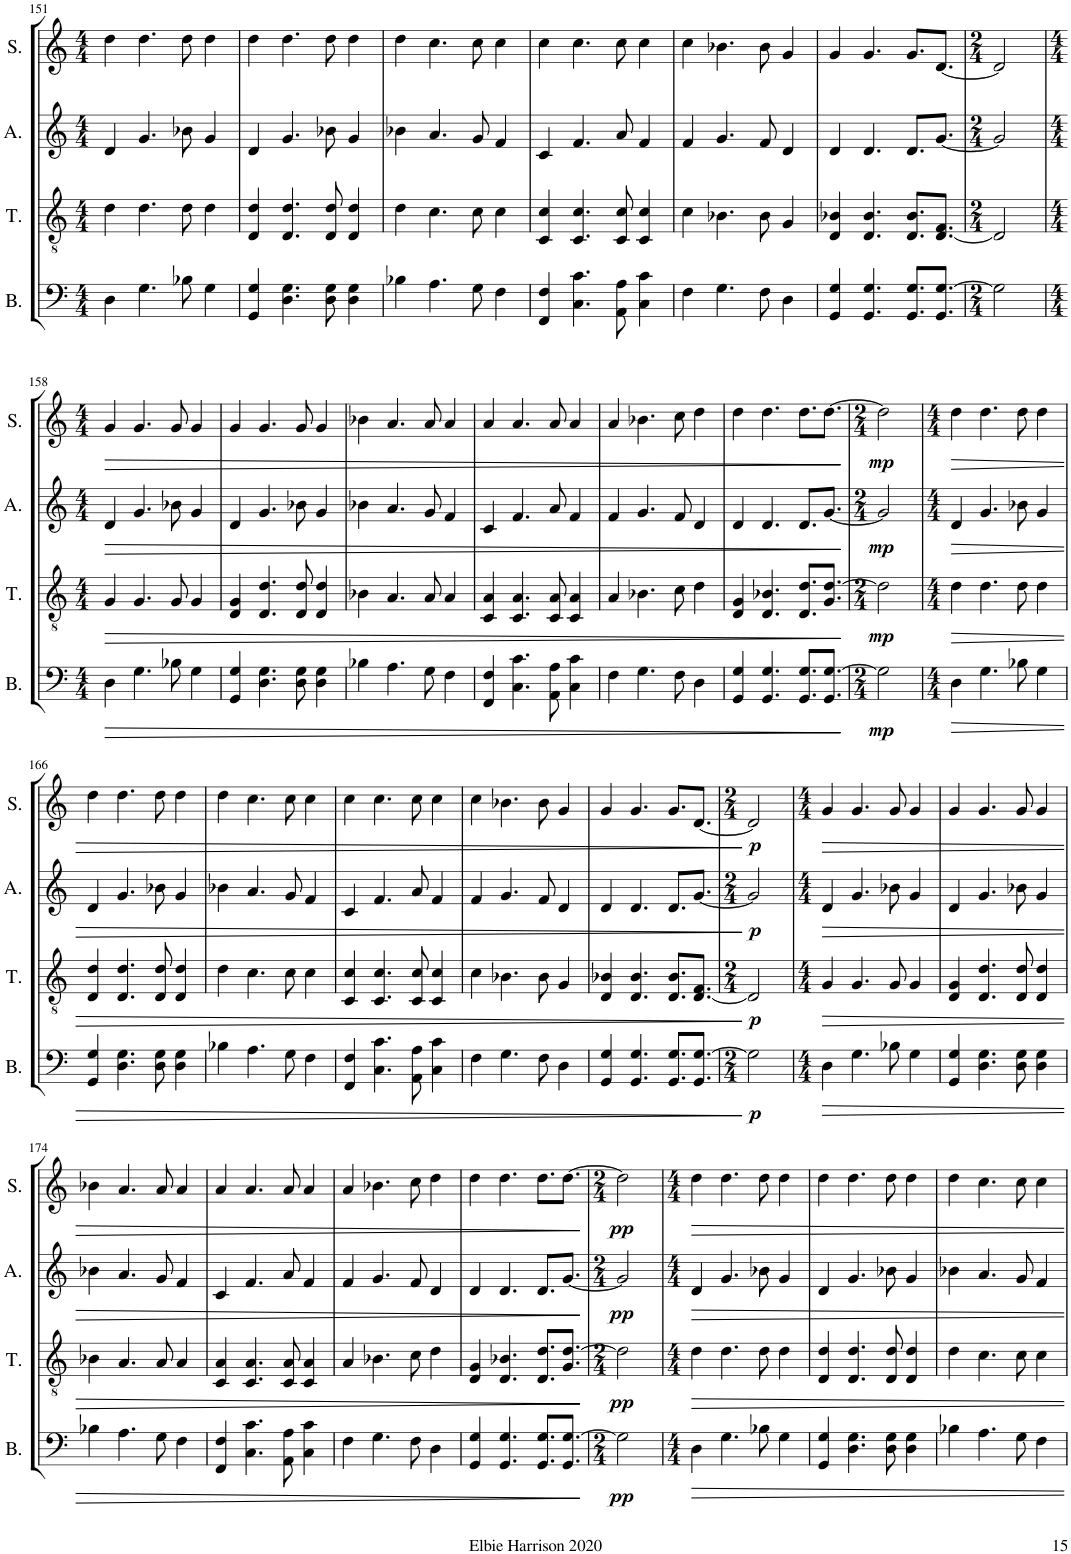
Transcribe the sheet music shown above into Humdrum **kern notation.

**kern	**dynam	**kern	**dynam	**kern	**dynam	**kern	**dynam
*part4	*part4	*part3	*part3	*part2	*part2	*part1	*part1
*staff4	*staff4	*staff3	*staff3	*staff2	*staff2	*staff1	*staff1
*I"Bass	*	*I"Tenor	*	*I"Alto	*	*I"Soprano	*
*I'B.	*	*I'T.	*	*I'A.	*	*I'S.	*
!!LO:PB:g=z
*clefF4	*	*clefGv2	*	*clefG2	*	*clefG2	*
*k[]	*	*k[]	*	*k[]	*	*k[]	*
*M4/4	*	*M4/4	*	*M4/4	*	*M4/4	*
=151	=151	=151	=151	=151	=151	=151	=151
4D\	.	4d\	.	4d/	.	4dd\	.
4.G\	.	4.d\	.	4.g/	.	4.dd\	.
8B-X\	.	8d\	.	8b-X\	.	8dd\	.
4G\	.	4d\	.	4g/	.	4dd\	.
=152	=152	=152	=152	=152	=152	=152	=152
4GG/ 4G/	.	4D/ 4d/	.	4d/	.	4dd\	.
4.D\ 4.G\	.	4.D/ 4.d/	.	4.g/	.	4.dd\	.
8D\ 8G\	.	8D/ 8d/	.	8b-X\	.	8dd\	.
4D\ 4G\	.	4D/ 4d/	.	4g/	.	4dd\	.
=153	=153	=153	=153	=153	=153	=153	=153
4B-X\	.	4d\	.	4b-X\	.	4dd\	.
4.A\	.	4.c\	.	4.a/	.	4.cc\	.
8G\	.	8c\	.	8g/	.	8cc\	.
4F\	.	4c\	.	4f/	.	4cc\	.
=154	=154	=154	=154	=154	=154	=154	=154
4FF/ 4F/	.	4C/ 4c/	.	4c/	.	4cc\	.
4.C\ 4.c\	.	4.C/ 4.c/	.	4.f/	.	4.cc\	.
8AA\ 8A\	.	8C/ 8c/	.	8a/	.	8cc\	.
4C\ 4c\	.	4C/ 4c/	.	4f/	.	4cc\	.
=155	=155	=155	=155	=155	=155	=155	=155
4F\	.	4c\	.	4f/	.	4cc\	.
4.G\	.	4.B-X\	.	4.g/	.	4.b-X\	.
8F\	.	8B-\	.	8f/	.	8b-\	.
4D\	.	4G/	.	4d/	.	4g/	.
=156	=156	=156	=156	=156	=156	=156	=156
4GG/ 4G/	.	4D/ 4B-X/	.	4d/	.	4g/	.
4.GG/ 4.G/	.	4.D/ 4.B-/	.	4.d/	.	4.g/	.
8.GG/ 8.G/L	.	8.D/ 8.B-/L	.	8.d/L	.	8.g/L	.
8.GG/ [8.G/J	.	[8.D/ 8.F/J	.	[8.g/J	.	[8.d/J	.
=157	=157	=157	=157	=157	=157	=157	=157
*M2/4	*	*M2/4	*	*M2/4	*	*M2/4	*
2G\]	.	2D/]	.	2g/]	.	2d/]	.
!!LO:LB:g=z
=158	=158	=158	=158	=158	=158	=158	=158
*M4/4	*	*M4/4	*	*M4/4	*	*M4/4	*
!	!LO:HP:b	!	!LO:HP:b	!	!LO:HP:b	!	!LO:HP:b
4D\	>	4G/	>	4d/	>	4g/	>
4.G\	.	4.G/	.	4.g/	.	4.g/	.
8B-X\	.	8G/	.	8b-X\	.	8g/	.
4G\	.	4G/	.	4g/	.	4g/	.
=159	=159	=159	=159	=159	=159	=159	=159
4GG/ 4G/	.	4D/ 4G/	.	4d/	.	4g/	.
4.D\ 4.G\	.	4.D/ 4.d/	.	4.g/	.	4.g/	.
8D\ 8G\	.	8D/ 8d/	.	8b-X\	.	8g/	.
4D\ 4G\	.	4D/ 4d/	.	4g/	.	4g/	.
=160	=160	=160	=160	=160	=160	=160	=160
4B-X\	.	4B-X\	.	4b-X\	.	4b-X\	.
4.A\	.	4.A/	.	4.a/	.	4.a/	.
8G\	.	8A/	.	8g/	.	8a/	.
4F\	.	4A/	.	4f/	.	4a/	.
=161	=161	=161	=161	=161	=161	=161	=161
4FF/ 4F/	.	4C/ 4A/	.	4c/	.	4a/	.
4.C\ 4.c\	.	4.C/ 4.A/	.	4.f/	.	4.a/	.
8AA\ 8A\	.	8C/ 8A/	.	8a/	.	8a/	.
4C\ 4c\	.	4C/ 4A/	.	4f/	.	4a/	.
=162	=162	=162	=162	=162	=162	=162	=162
4F\	.	4A/	.	4f/	.	4a/	.
4.G\	.	4.B-X\	.	4.g/	.	4.b-X\	.
8F\	.	8c\	.	8f/	.	8cc\	.
4D\	.	4d\	.	4d/	.	4dd\	.
=163	=163	=163	=163	=163	=163	=163	=163
4GG/ 4G/	.	4D/ 4G/	.	4d/	.	4dd\	.
4.GG/ 4.G/	.	4.D/ 4.B-X/	.	4.d/	.	4.dd\	.
8.GG/ 8.G/L	.	8.D/ 8.d/L	.	8.d/L	.	8.dd\L	.
8.GG/ [8.G/J	.	8.G/ [8.d/J	.	[8.g/J	.	[8.dd\J	.
.	]	.	]	.	]	.	]
=164	=164	=164	=164	=164	=164	=164	=164
*M2/4	*	*M2/4	*	*M2/4	*	*M2/4	*
!	!LO:DY:b	!	!LO:DY:b	!	!LO:DY:b	!	!LO:DY:b
2G\]	mp	2d\]	mp	2g/]	mp	2dd\]	mp
=165	=165	=165	=165	=165	=165	=165	=165
*M4/4	*	*M4/4	*	*M4/4	*	*M4/4	*
!	!LO:HP:b	!	!LO:HP:b	!	!LO:HP:b	!	!LO:HP:b
4D\	>	4d\	>	4d/	>	4dd\	>
4.G\	.	4.d\	.	4.g/	.	4.dd\	.
8B-X\	.	8d\	.	8b-X\	.	8dd\	.
4G\	.	4d\	.	4g/	.	4dd\	.
!!LO:LB:g=z
=166	=166	=166	=166	=166	=166	=166	=166
4GG/ 4G/	.	4D/ 4d/	.	4d/	.	4dd\	.
4.D\ 4.G\	.	4.D/ 4.d/	.	4.g/	.	4.dd\	.
8D\ 8G\	.	8D/ 8d/	.	8b-X\	.	8dd\	.
4D\ 4G\	.	4D/ 4d/	.	4g/	.	4dd\	.
=167	=167	=167	=167	=167	=167	=167	=167
4B-X\	.	4d\	.	4b-X\	.	4dd\	.
4.A\	.	4.c\	.	4.a/	.	4.cc\	.
8G\	.	8c\	.	8g/	.	8cc\	.
4F\	.	4c\	.	4f/	.	4cc\	.
=168	=168	=168	=168	=168	=168	=168	=168
4FF/ 4F/	.	4C/ 4c/	.	4c/	.	4cc\	.
4.C\ 4.c\	.	4.C/ 4.c/	.	4.f/	.	4.cc\	.
8AA\ 8A\	.	8C/ 8c/	.	8a/	.	8cc\	.
4C\ 4c\	.	4C/ 4c/	.	4f/	.	4cc\	.
=169	=169	=169	=169	=169	=169	=169	=169
4F\	.	4c\	.	4f/	.	4cc\	.
4.G\	.	4.B-X\	.	4.g/	.	4.b-X\	.
8F\	.	8B-\	.	8f/	.	8b-\	.
4D\	.	4G/	.	4d/	.	4g/	.
=170	=170	=170	=170	=170	=170	=170	=170
4GG/ 4G/	.	4D/ 4B-X/	.	4d/	.	4g/	.
4.GG/ 4.G/	.	4.D/ 4.B-/	.	4.d/	.	4.g/	.
8.GG/ 8.G/L	.	8.D/ 8.B-/L	.	8.d/L	.	8.g/L	.
8.GG/ [8.G/J	.	[8.D/ 8.F/J	.	[8.g/J	.	[8.d/J	.
.	]	.	]	.	]	.	]
=171	=171	=171	=171	=171	=171	=171	=171
*M2/4	*	*M2/4	*	*M2/4	*	*M2/4	*
!	!LO:DY:b	!	!LO:DY:b	!	!LO:DY:b	!	!LO:DY:b
2G\]	p	2D/]	p	2g/]	p	2d/]	p
=172	=172	=172	=172	=172	=172	=172	=172
*M4/4	*	*M4/4	*	*M4/4	*	*M4/4	*
!	!LO:HP:b	!	!LO:HP:b	!	!LO:HP:b	!	!LO:HP:b
4D\	>	4G/	>	4d/	>	4g/	>
4.G\	.	4.G/	.	4.g/	.	4.g/	.
8B-X\	.	8G/	.	8b-X\	.	8g/	.
4G\	.	4G/	.	4g/	.	4g/	.
=173	=173	=173	=173	=173	=173	=173	=173
4GG/ 4G/	.	4D/ 4G/	.	4d/	.	4g/	.
4.D\ 4.G\	.	4.D/ 4.d/	.	4.g/	.	4.g/	.
8D\ 8G\	.	8D/ 8d/	.	8b-X\	.	8g/	.
4D\ 4G\	.	4D/ 4d/	.	4g/	.	4g/	.
!!LO:LB:g=z
=174	=174	=174	=174	=174	=174	=174	=174
4B-X\	.	4B-X\	.	4b-X\	.	4b-X\	.
4.A\	.	4.A/	.	4.a/	.	4.a/	.
8G\	.	8A/	.	8g/	.	8a/	.
4F\	.	4A/	.	4f/	.	4a/	.
=175	=175	=175	=175	=175	=175	=175	=175
4FF/ 4F/	.	4C/ 4A/	.	4c/	.	4a/	.
4.C\ 4.c\	.	4.C/ 4.A/	.	4.f/	.	4.a/	.
8AA\ 8A\	.	8C/ 8A/	.	8a/	.	8a/	.
4C\ 4c\	.	4C/ 4A/	.	4f/	.	4a/	.
=176	=176	=176	=176	=176	=176	=176	=176
4F\	.	4A/	.	4f/	.	4a/	.
4.G\	.	4.B-X\	.	4.g/	.	4.b-X\	.
8F\	.	8c\	.	8f/	.	8cc\	.
4D\	.	4d\	.	4d/	.	4dd\	.
=177	=177	=177	=177	=177	=177	=177	=177
4GG/ 4G/	.	4D/ 4G/	.	4d/	.	4dd\	.
4.GG/ 4.G/	.	4.D/ 4.B-X/	.	4.d/	.	4.dd\	.
8.GG/ 8.G/L	.	8.D/ 8.d/L	.	8.d/L	.	8.dd\L	.
8.GG/ [8.G/J	.	8.G/ [8.d/J	.	[8.g/J	.	[8.dd\J	.
.	]	.	]	.	]	.	]
=178	=178	=178	=178	=178	=178	=178	=178
*M2/4	*	*M2/4	*	*M2/4	*	*M2/4	*
!	!LO:DY:b	!	!LO:DY:b	!	!LO:DY:b	!	!LO:DY:b
2G\]	pp	2d\]	pp	2g/]	pp	2dd\]	pp
=179	=179	=179	=179	=179	=179	=179	=179
*M4/4	*	*M4/4	*	*M4/4	*	*M4/4	*
4D\	.	4d\	.	4d/	.	4dd\	.
4.G\	.	4.d\	.	4.g/	.	4.dd\	.
8B-X\	.	8d\	.	8b-X\	.	8dd\	.
4G\	.	4d\	.	4g/	.	4dd\	.
=180	=180	=180	=180	=180	=180	=180	=180
4GG/ 4G/	.	4D/ 4d/	.	4d/	.	4dd\	.
4.D\ 4.G\	.	4.D/ 4.d/	.	4.g/	.	4.dd\	.
8D\ 8G\	.	8D/ 8d/	.	8b-X\	.	8dd\	.
4D\ 4G\	.	4D/ 4d/	.	4g/	.	4dd\	.
=181	=181	=181	=181	=181	=181	=181	=181
4B-X\	.	4d\	.	4b-X\	.	4dd\	.
4.A\	.	4.c\	.	4.a/	.	4.cc\	.
8G\	.	8c\	.	8g/	.	8cc\	.
4F\	.	4c\	.	4f/	.	4cc\	.
=	=	=	=	=	=	=	=
*-	*-	*-	*-	*-	*-	*-	*-
